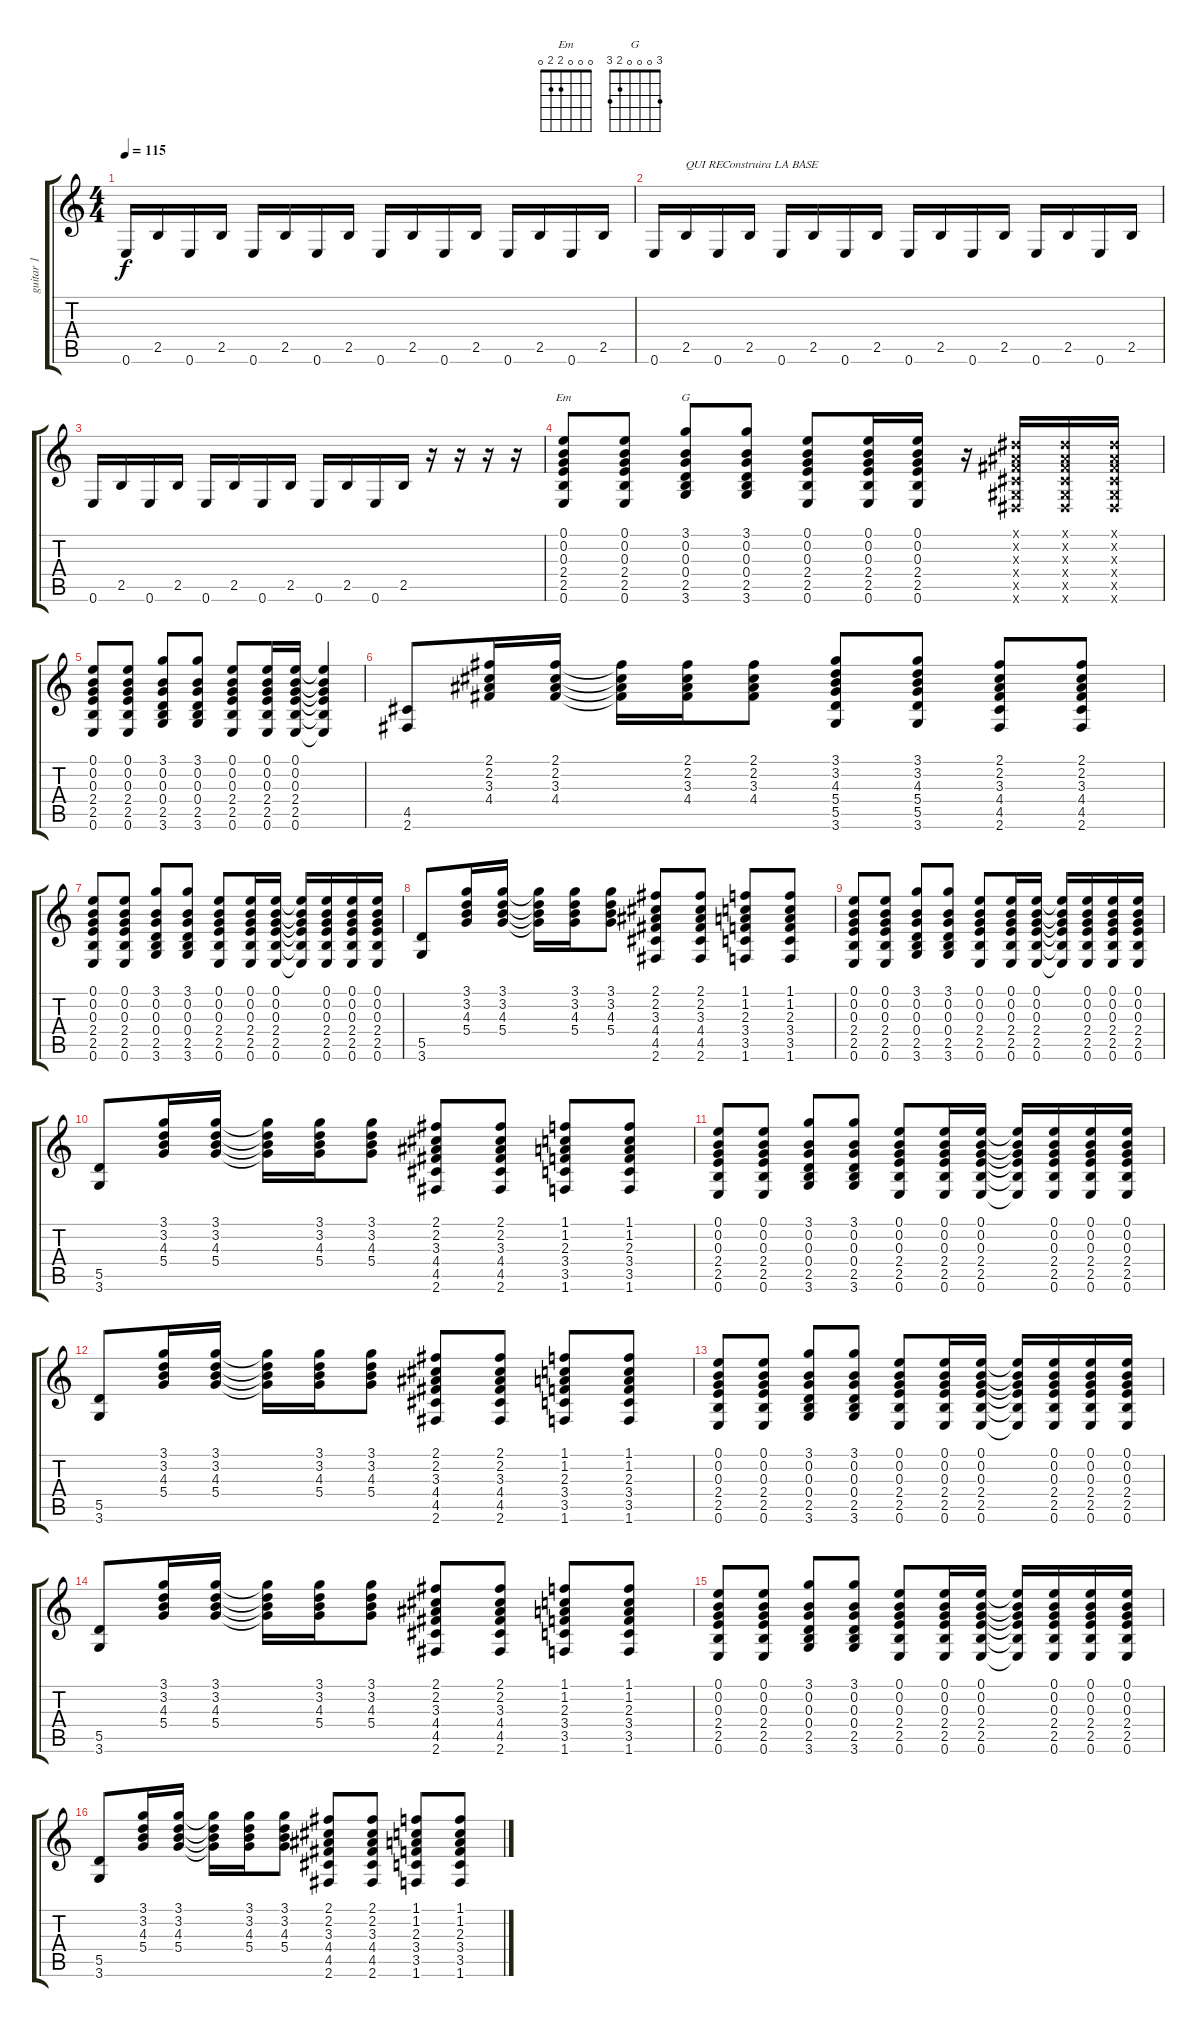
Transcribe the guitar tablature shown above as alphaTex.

\track ("guitar 1" "guitar 1") {instrument electricguitarclean}
\staff {score tabs}
\tuning (E4 B3 G3 D3 A2 E2) {hide}
\chord ("Em" 0 0 0 2 2 0)
\chord ("G" 3 0 0 0 2 3)
\ts (4 4)
\tempo 115
\clef g2
\ks c
0.6.16{dy f} 2.5.16 0.6.16 2.5.16 0.6.16 2.5.16 0.6.16 2.5.16 0.6.16 2.5.16 0.6.16 2.5.16 0.6.16 2.5.16 0.6.16 2.5.16 |
0.6.16 2.5.16{txt "QUI REConstruira LA BASE"} 0.6.16 2.5.16 0.6.16 2.5.16 0.6.16 2.5.16 0.6.16 2.5.16 0.6.16 2.5.16 0.6.16 2.5.16 0.6.16 2.5.16 |
0.6.16 2.5.16 0.6.16 2.5.16 0.6.16 2.5.16 0.6.16 2.5.16 0.6.16 2.5.16 0.6.16 2.5.16 r.16 r.16 r.16 r.16 |
(0.1 0.2 0.3 2.4 2.5 0.6).8{ch "Em"} (0.1 0.2 0.3 2.4 2.5 0.6).8 (3.1 0.2 0.3 0.4 2.5 3.6).8{ch "G"} (3.1 0.2 0.3 0.4 2.5 3.6).8 (0.1 0.2 0.3 2.4 2.5 0.6).8 (0.1 0.2 0.3 2.4 2.5 0.6).16 (0.1 0.2 0.3 2.4 2.5 0.6).16 r.16 (-1.1{x} -1.2{x} -1.3{x} -1.4{x} -1.5{x} -1.6{x}).16 (-1.1{x} -1.2{x} -1.3{x} -1.4{x} -1.5{x} -1.6{x}).16 (-1.1{x} -1.2{x} -1.3{x} -1.4{x} -1.5{x} -1.6{x}).16 |
(0.1 0.2 0.3 2.4 2.5 0.6).8 (0.1 0.2 0.3 2.4 2.5 0.6).8 (3.1 0.2 0.3 0.4 2.5 3.6).8 (3.1 0.2 0.3 0.4 2.5 3.6).8 (0.1 0.2 0.3 2.4 2.5 0.6).8 (0.1 0.2 0.3 2.4 2.5 0.6).16 (0.1 0.2 0.3 2.4 2.5 0.6).16 (0.1{t} 0.2{t} 0.3{t} 2.4{t} 2.5{t} 0.6{t}).4 |
(4.5 2.6).8 (2.1 2.2 3.3 4.4).16 (2.1 2.2 3.3 4.4).16 (2.1{t} 2.2{t} 3.3{t} 4.4{t}).16 (2.1 2.2 3.3 4.4).16 (2.1 2.2 3.3 4.4).8 (3.1 3.2 4.3 5.4 5.5 3.6).8 (3.1 3.2 4.3 5.4 5.5 3.6).8 (2.1 2.2 3.3 4.4 4.5 2.6).8 (2.1 2.2 3.3 4.4 4.5 2.6).8 |
(0.1 0.2 0.3 2.4 2.5 0.6).8 (0.1 0.2 0.3 2.4 2.5 0.6).8 (3.1 0.2 0.3 0.4 2.5 3.6).8 (3.1 0.2 0.3 0.4 2.5 3.6).8 (0.1 0.2 0.3 2.4 2.5 0.6).8 (0.1 0.2 0.3 2.4 2.5 0.6).16 (0.1 0.2 0.3 2.4 2.5 0.6).16 (0.1{t} 0.2{t} 0.3{t} 2.4{t} 2.5{t} 0.6{t}).16 (0.1 0.2 0.3 2.4 2.5 0.6).16 (0.1 0.2 0.3 2.4 2.5 0.6).16 (0.1 0.2 0.3 2.4 2.5 0.6).16 |
(5.5 3.6).8 (3.1 3.2 4.3 5.4).16 (3.1 3.2 4.3 5.4).16 (3.1{t} 3.2{t} 4.3{t} 5.4{t}).16 (3.1 3.2 4.3 5.4).16 (3.1 3.2 4.3 5.4).8 (2.1 2.2 3.3 4.4 4.5 2.6).8 (2.1 2.2 3.3 4.4 4.5 2.6).8 (1.1 1.2 2.3 3.4 3.5 1.6).8 (1.1 1.2 2.3 3.4 3.5 1.6).8 |
(0.1 0.2 0.3 2.4 2.5 0.6).8 (0.1 0.2 0.3 2.4 2.5 0.6).8 (3.1 0.2 0.3 0.4 2.5 3.6).8 (3.1 0.2 0.3 0.4 2.5 3.6).8 (0.1 0.2 0.3 2.4 2.5 0.6).8 (0.1 0.2 0.3 2.4 2.5 0.6).16 (0.1 0.2 0.3 2.4 2.5 0.6).16 (0.1{t} 0.2{t} 0.3{t} 2.4{t} 2.5{t} 0.6{t}).16 (0.1 0.2 0.3 2.4 2.5 0.6).16 (0.1 0.2 0.3 2.4 2.5 0.6).16 (0.1 0.2 0.3 2.4 2.5 0.6).16 |
(5.5 3.6).8 (3.1 3.2 4.3 5.4).16 (3.1 3.2 4.3 5.4).16 (3.1{t} 3.2{t} 4.3{t} 5.4{t}).16 (3.1 3.2 4.3 5.4).16 (3.1 3.2 4.3 5.4).8 (2.1 2.2 3.3 4.4 4.5 2.6).8 (2.1 2.2 3.3 4.4 4.5 2.6).8 (1.1 1.2 2.3 3.4 3.5 1.6).8 (1.1 1.2 2.3 3.4 3.5 1.6).8 |
(0.1 0.2 0.3 2.4 2.5 0.6).8 (0.1 0.2 0.3 2.4 2.5 0.6).8 (3.1 0.2 0.3 0.4 2.5 3.6).8 (3.1 0.2 0.3 0.4 2.5 3.6).8 (0.1 0.2 0.3 2.4 2.5 0.6).8 (0.1 0.2 0.3 2.4 2.5 0.6).16 (0.1 0.2 0.3 2.4 2.5 0.6).16 (0.1{t} 0.2{t} 0.3{t} 2.4{t} 2.5{t} 0.6{t}).16 (0.1 0.2 0.3 2.4 2.5 0.6).16 (0.1 0.2 0.3 2.4 2.5 0.6).16 (0.1 0.2 0.3 2.4 2.5 0.6).16 |
(5.5 3.6).8 (3.1 3.2 4.3 5.4).16 (3.1 3.2 4.3 5.4).16 (3.1{t} 3.2{t} 4.3{t} 5.4{t}).16 (3.1 3.2 4.3 5.4).16 (3.1 3.2 4.3 5.4).8 (2.1 2.2 3.3 4.4 4.5 2.6).8 (2.1 2.2 3.3 4.4 4.5 2.6).8 (1.1 1.2 2.3 3.4 3.5 1.6).8 (1.1 1.2 2.3 3.4 3.5 1.6).8 |
(0.1 0.2 0.3 2.4 2.5 0.6).8 (0.1 0.2 0.3 2.4 2.5 0.6).8 (3.1 0.2 0.3 0.4 2.5 3.6).8 (3.1 0.2 0.3 0.4 2.5 3.6).8 (0.1 0.2 0.3 2.4 2.5 0.6).8 (0.1 0.2 0.3 2.4 2.5 0.6).16 (0.1 0.2 0.3 2.4 2.5 0.6).16 (0.1{t} 0.2{t} 0.3{t} 2.4{t} 2.5{t} 0.6{t}).16 (0.1 0.2 0.3 2.4 2.5 0.6).16 (0.1 0.2 0.3 2.4 2.5 0.6).16 (0.1 0.2 0.3 2.4 2.5 0.6).16 |
(5.5 3.6).8 (3.1 3.2 4.3 5.4).16 (3.1 3.2 4.3 5.4).16 (3.1{t} 3.2{t} 4.3{t} 5.4{t}).16 (3.1 3.2 4.3 5.4).16 (3.1 3.2 4.3 5.4).8 (2.1 2.2 3.3 4.4 4.5 2.6).8 (2.1 2.2 3.3 4.4 4.5 2.6).8 (1.1 1.2 2.3 3.4 3.5 1.6).8 (1.1 1.2 2.3 3.4 3.5 1.6).8 |
(0.1 0.2 0.3 2.4 2.5 0.6).8 (0.1 0.2 0.3 2.4 2.5 0.6).8 (3.1 0.2 0.3 0.4 2.5 3.6).8 (3.1 0.2 0.3 0.4 2.5 3.6).8 (0.1 0.2 0.3 2.4 2.5 0.6).8 (0.1 0.2 0.3 2.4 2.5 0.6).16 (0.1 0.2 0.3 2.4 2.5 0.6).16 (0.1{t} 0.2{t} 0.3{t} 2.4{t} 2.5{t} 0.6{t}).16 (0.1 0.2 0.3 2.4 2.5 0.6).16 (0.1 0.2 0.3 2.4 2.5 0.6).16 (0.1 0.2 0.3 2.4 2.5 0.6).16 |
(5.5 3.6).8 (3.1 3.2 4.3 5.4).16 (3.1 3.2 4.3 5.4).16 (3.1{t} 3.2{t} 4.3{t} 5.4{t}).16 (3.1 3.2 4.3 5.4).16 (3.1 3.2 4.3 5.4).8 (2.1 2.2 3.3 4.4 4.5 2.6).8 (2.1 2.2 3.3 4.4 4.5 2.6).8 (1.1 1.2 2.3 3.4 3.5 1.6).8 (1.1 1.2 2.3 3.4 3.5 1.6).8
